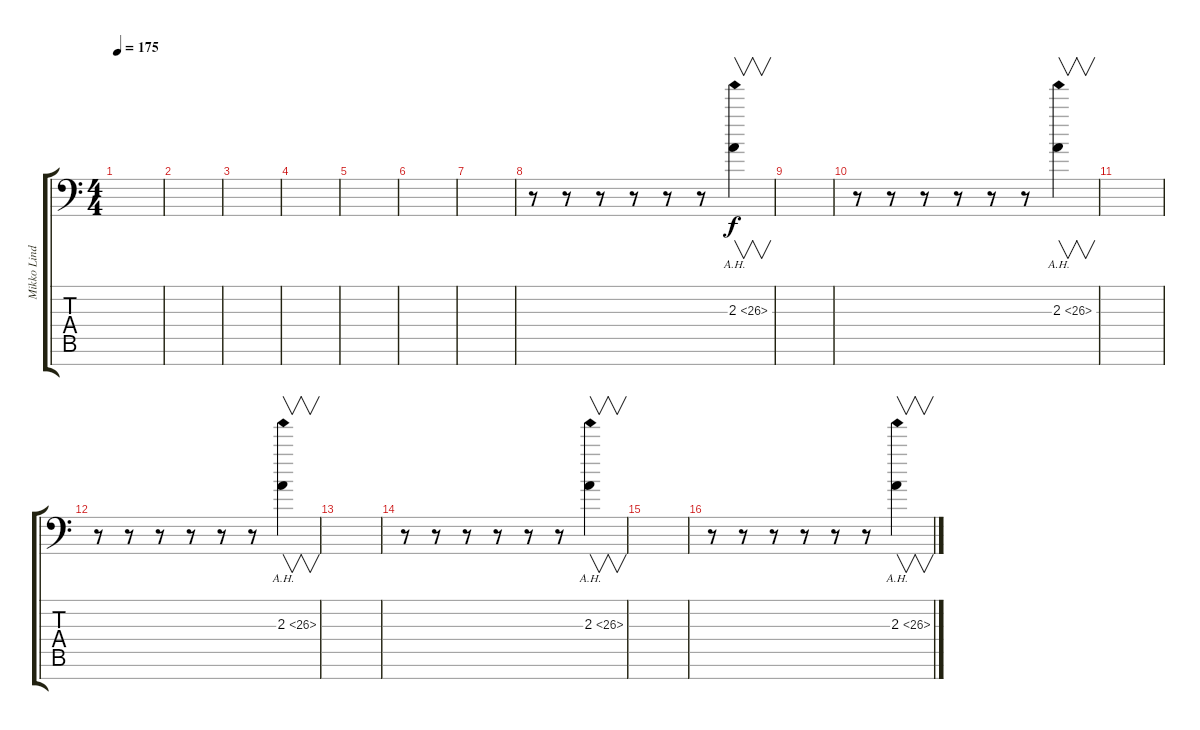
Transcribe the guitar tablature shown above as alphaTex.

\track ("Mikko Lindström" "Mikko Lind") {instrument acousticguitarsteel}
\staff {score tabs}
\tuning (E4 B3 G3 D3 A2 E2 A1) {hide}
\ts (4 4)
\tempo 175
\clef f4
\ks c
|
|
|
|
|
|
|
r.8 r.8 r.8 r.8 r.8 r.8 2.3{ah 24}.4{v instrument distortionguitar} |
|
r.8 r.8 r.8 r.8 r.8 r.8 2.3{ah 24}.4{v} |
|
r.8 r.8 r.8 r.8 r.8 r.8 2.3{ah 24}.4{v} |
|
r.8 r.8 r.8 r.8 r.8 r.8 2.3{ah 24}.4{v} |
|
r.8 r.8 r.8 r.8 r.8 r.8 2.3{ah 24}.4{v instrument distortionguitar}
